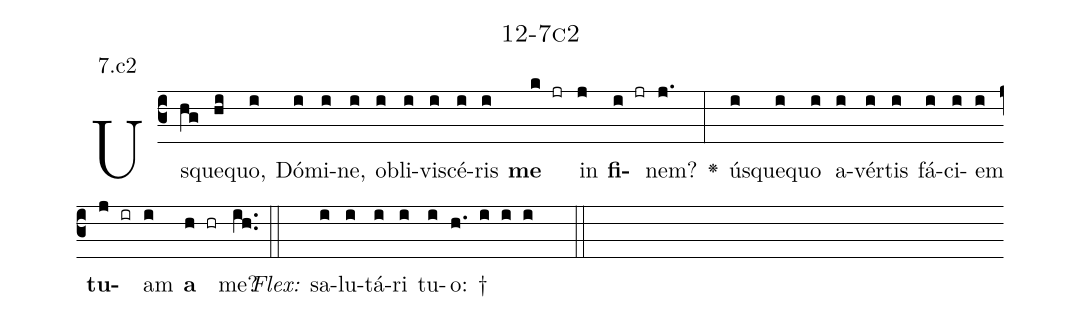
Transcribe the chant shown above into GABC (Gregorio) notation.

name: 12-7c2;
annotation: 7.c2;
%%
(c3)Us(hg)que(hi)quo,(i) Dó(i)mi(i)ne,(i) ob(i)li(i)vi(i)scé(i)ris(i) <b>me</b>(k jr) in(j) <b>fi</b>(i jr)nem?(j.) <v>\greheightstar</v>(:) ús(i)que(i)quo(i) a(i)vér(i)tis(i) fá(i)ci(i)em(i) <b>tu</b>(j ir)am(i) <b>a</b>(h hr) me?(ih..) (::)
<i>Flex:</i>()  sa(i)lu(i)tá(i)ri(i) tu(i)o: †(h. i i i  ::)

%E(i) u(i) o(j) u(i) a(h) e.(ih..) (::)
